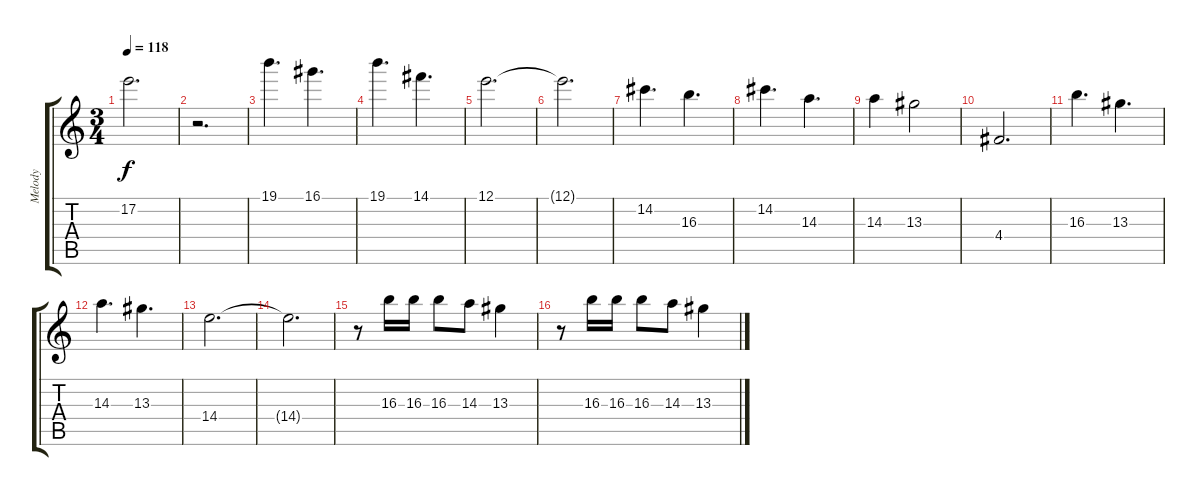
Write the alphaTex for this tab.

\track ("Melody" "Melody") {instrument acousticguitarsteel}
\staff {score tabs}
\tuning (E4 B3 G3 D3 A2 E2) {hide}
\ts (3 4)
\tempo 118
\clef g2
\ks c
17.2.2{d dy f} |
r.2{d} |
19.1.4{d} 16.1.4{d} |
19.1.4{d} 14.1.4{d} |
12.1.2{d} |
12.1{t}.2{d} |
14.2.4{d} 16.3.4{d} |
14.2.4{d} 14.3.4{d} |
14.3.4 13.3.2 |
4.4.2{d} |
16.3.4{d} 13.3.4{d} |
14.3.4{d} 13.3.4{d} |
14.4.2{d} |
14.4{t}.2{d} |
r.8 16.3.16 16.3.16 16.3.8 14.3.8 13.3.4 |
r.8 16.3.16 16.3.16 16.3.8 14.3.8 13.3.4
